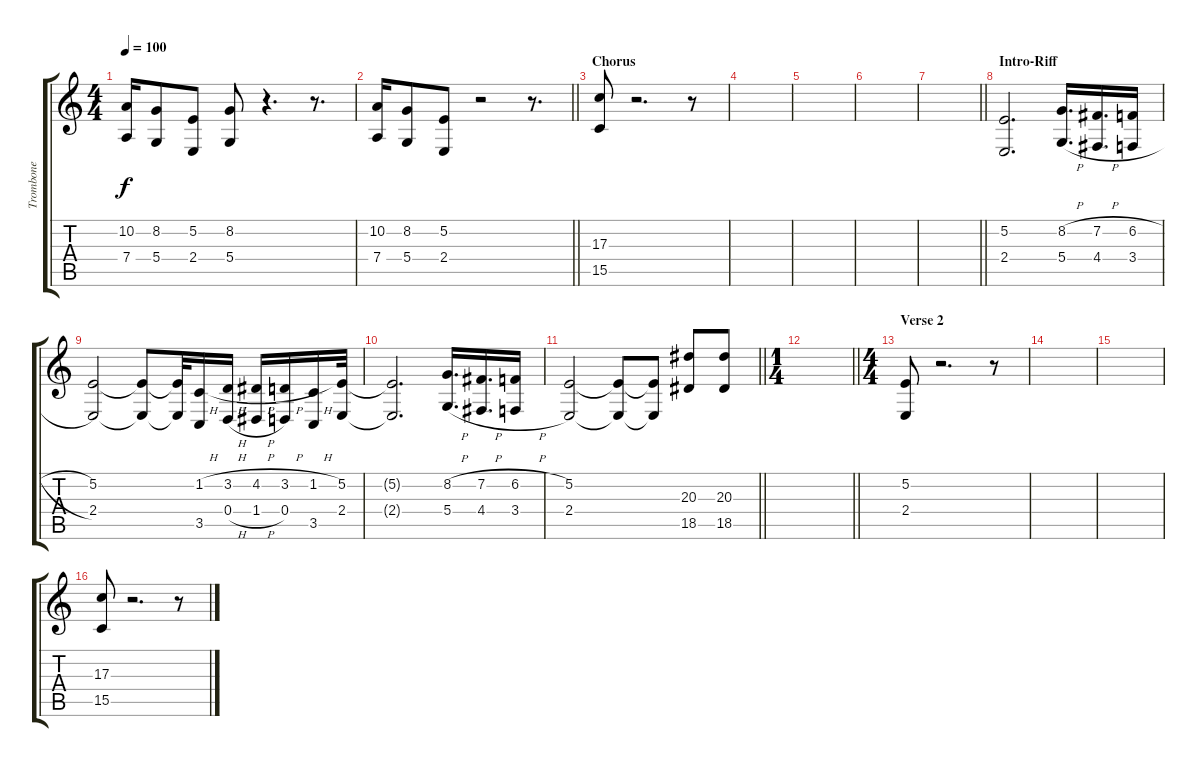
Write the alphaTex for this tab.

\track ("Trombone" "Trombone") {instrument trombone}
\staff {score tabs}
\tuning (E4 B3 G3 D3 A2 E2) {hide}
\ts (4 4)
\tempo 100
\clef g2
\ks c
(10.2 7.4).16{dy f} (8.2 5.4).8 (5.2 2.4).8 (8.2 5.4).8 r.4{d} r.8{d} |
\barLineRight lightlight
(10.2 7.4).16 (8.2 5.4).8 (5.2 2.4).8 r.2 r.8{d} |
\section ("" "Chorus")
(17.3 15.5).8 r.2{d} r.8 |
|
|
|
\barLineRight lightlight
|
\section ("" "Intro-Riff")
(5.2 2.4).2{d} (8.2{h} 5.4{h}).16{d} (7.2{h} 4.4{h}).16{d} (6.2{h} 3.4{h}).16 |
(5.2 2.4).2 (5.2{t} 2.4{t}).8 (5.2{t} 2.4{t}).32 (1.2{h} 3.5).16 (3.2{h} 0.4{h}).16 (4.2{h} 1.4{h}).16 (3.2{h} 0.4).16 (1.2{h} 3.5).16 (5.2 2.4).32 |
(5.2{t} 2.4{t}).2{d} (8.2{h} 5.4{h}).16{d} (7.2{h} 4.4{h}).16{d} (6.2{h} 3.4{h}).16 |
\barLineRight lightlight
(5.2 2.4).2 (5.2{t} 2.4{t}).8 (5.2{t} 2.4{t}).8 (20.3 18.5).8 (20.3 18.5).8 |
\ts (1 4)
\barLineRight lightlight
|
\ts (4 4)
\section ("" "Verse 2")
(5.2 2.4).8 r.2{d} r.8 |
|
|
(17.3 15.5).8 r.2{d} r.8
